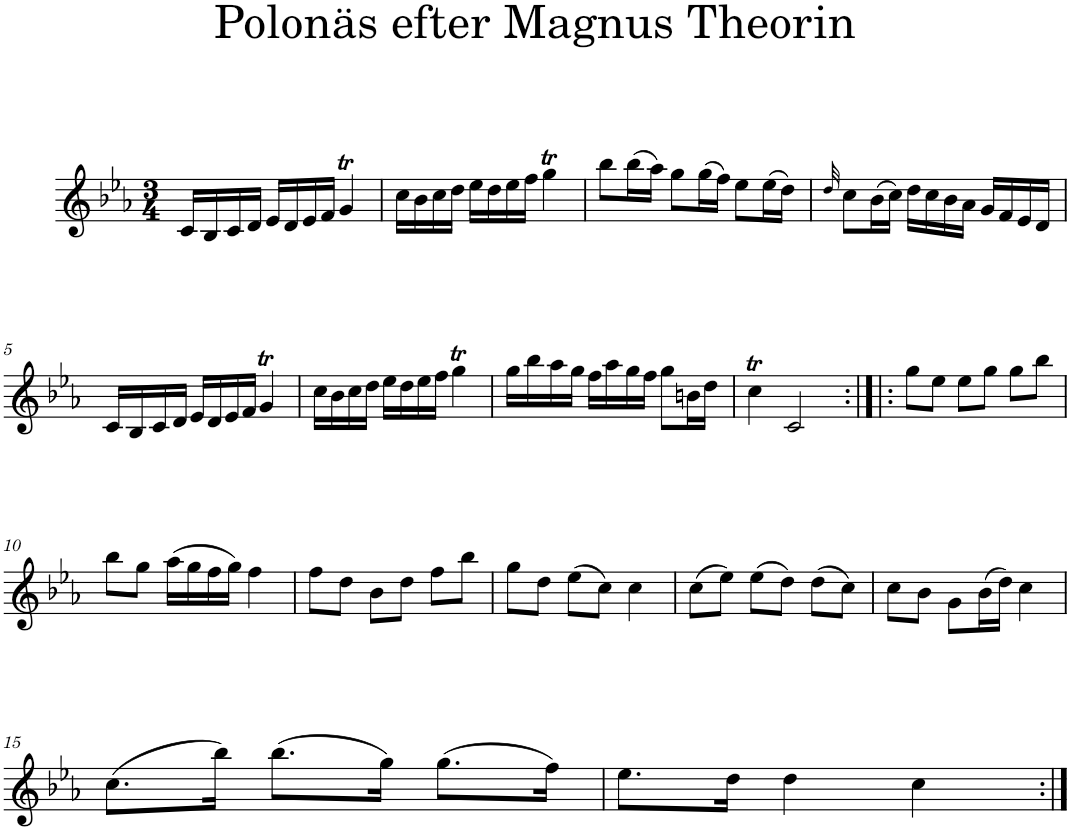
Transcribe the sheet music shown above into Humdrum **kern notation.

**kern
*part1
*staff1
*I"Piano
*I'Pno
*clefG2
*k[b-e-a-]
*c:
*M3/4
=1
16c/LL
16B-/
16c/
16d/JJ
16e-/LL
16d/
16e-/
16f/JJ
4gt/
=2
16cc\LL
16b-\
16cc\
16dd\JJ
16ee-\LL
16dd\
16ee-\
16ff\JJ
4ggt\
=3
8bb-\L
(16bb-\L
16aa-\JJ)
8gg\L
(16gg\L
16ff\JJ)
8ee-\L
(16ee-\L
16dd\JJ)
=4
32qdd/
8cc\L
(16b-\L
16cc\JJ)
16dd\LL
16cc\
16b-\
16a-\JJ
16g/LL
16f/
16e-/
16d/JJ
!!LO:LB:g=z
=5
16c/LL
16B-/
16c/
16d/JJ
16e-/LL
16d/
16e-/
16f/JJ
4gt/
=6
16cc\LL
16b-\
16cc\
16dd\JJ
16ee-\LL
16dd\
16ee-\
16ff\JJ
4ggt\
=7
16gg\LL
16bb-\
16aa-\
16gg\JJ
16ff\LL
16aa-\
16gg\
16ff\JJ
8gg\L
16bn\L
16dd\JJ
=8
4ccT\
2c/
=9:|!|:
8gg\L
8ee-\J
8ee-\L
8gg\J
8gg\L
8bb-\J
!!LO:LB:g=z
=10
8bb-\L
8gg\J
(16aa-\LL
16gg\
16ff\
16gg\JJ)
4ff\
=11
8ff\L
8dd\J
8b-\L
8dd\J
8ff\L
8bb-\J
=12
8gg\L
8dd\J
(8ee-\L
8cc\J)
4cc\
=13
(8cc\L
8ee-\J)
(8ee-\L
8dd\J)
(8dd\L
8cc\J)
=14
8cc\L
8b-\J
8g\L
(16b-\L
16dd\JJ)
4cc\
!!LO:LB:g=z
=15
(8.cc\L
16bb-\Jk)
(8.bb-\L
16gg\Jk)
(8.gg\L
16ff\Jk)
=16
8.ee-\L
16dd\Jk
4dd\
4cc\
=:|!
*-
